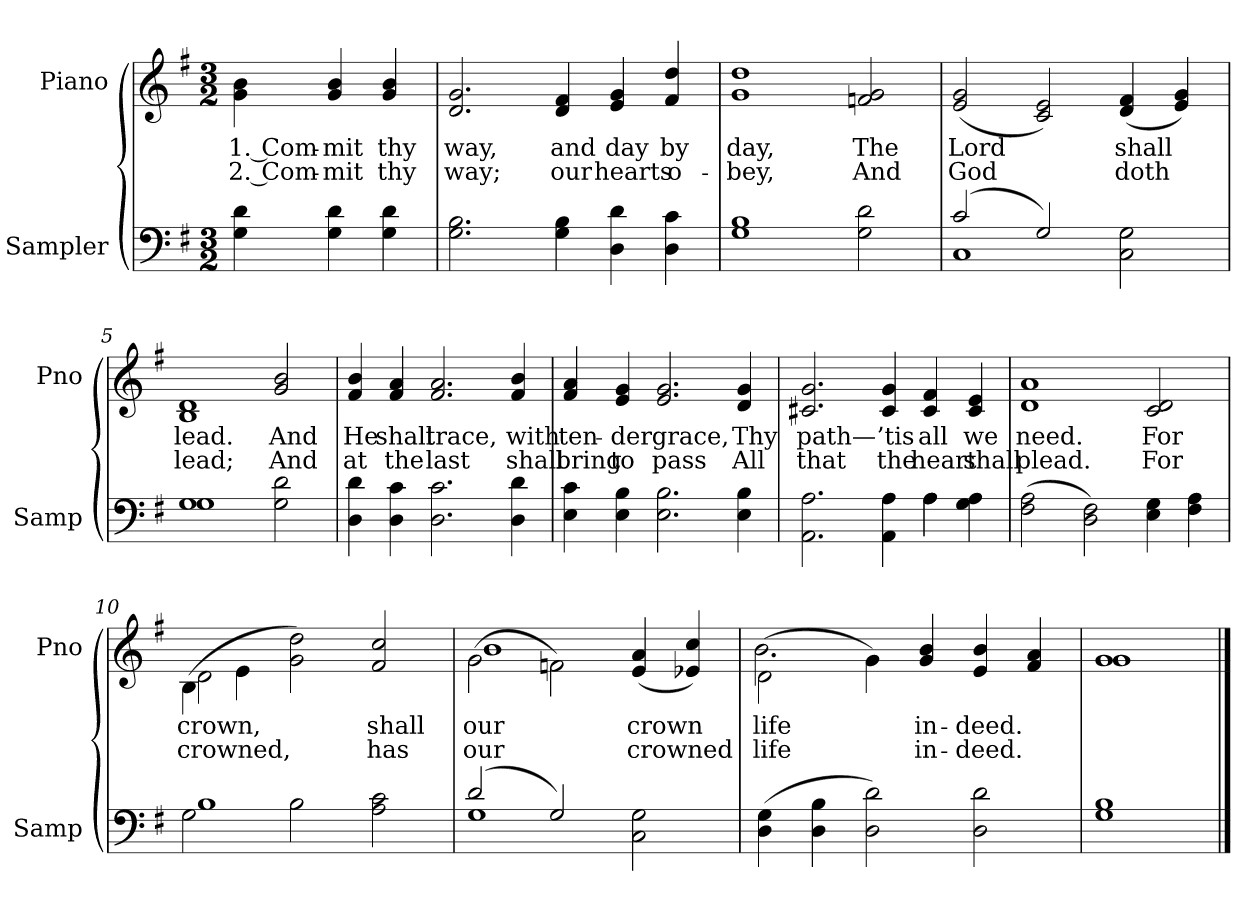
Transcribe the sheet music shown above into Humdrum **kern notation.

**kern	**kern	**text	**text
*part2	*part1	*part1	*part1
*staff2	*staff1	*staff1	*staff1
*I"Sampler	*I"Piano	*	*
*I'Samp	*I'Pno	*	*
*clefF4	*clefG2	*	*
*k[f#]	*k[f#]	*	*
*G:	*G:	*	*
*M3/2	*M3/2	*	*
=1	=1	=1	=1
4G 4d	4g\ 4b\	1. Com-	2. Com-
4G 4d	4g 4b	-mit	-mit
4G 4d	4g 4b	thy	thy
=2	=2	=2	=2
2.G 2.B	2.d 2.g	way,	way;
4G 4B	4d 4f#	and	our
4D 4d	4e 4g	day	hearts
4D 4c	4f# 4dd	by	o-
=3	=3	=3	=3
1G 1B	1g 1dd	day,	-bey,
2G 2d	2fn 2g	The	And
=4	=4	=4	=4
*^	*	*	*
(2c/	1C	(2e 2g	Lord	God
2G/)	.	2c 2e)	.	.
2C 2G	2ryy	(4d 4f#	shall	doth
.	.	4e 4g)	.	.
=5	=5	=5	=5	=5
1G\	1G	1B 1d	lead.	lead;
2G 2d	2ryy	2g 2b	And	And
*v	*v	*	*	*
=6	=6	=6	=6
4D 4d	4f# 4b	He	at
4D 4c	4f# 4a	shall	the
2.D 2.c	2.f# 2.a	trace,	last
4D 4d	4f# 4b	with	shall
=7	=7	=7	=7
4E 4c	4f# 4a	ten-	bring
4E 4B	4e 4g	-der	to
2.E 2.B	2.e 2.g	grace,	pass
4E 4B	4d 4g	Thy	All
=8	=8	=8	=8
*^	*	*	*
2.AA 2.A	1ryy	2.c#X 2.g	path—	that
4AA 4A	.	4c# 4g	’tis	the
4A\	4A	4c# 4f#	all	heart
4G 4A	4ryy	4c# 4e	we	shall
*v	*v	*	*	*
=9	=9	=9	=9
(2F# 2A	1d 1a	need.	plead.
2D 2F#)	.	.	.
4E 4G	2c 2d	For	For
4F# 4A	.	.	.
=10	=10	=10	=10
*^	*^	*	*
2G\	1B	(4B\	2d	crown,	crowned,
.	.	4e\	.	.	.
2B\	.	2g 2dd)	1ryy	.	.
2A 2c	2ryy	2f# 2cc	.	shall	has
=11	=11	=11	=11	=11	=11
(2d/	1G	(2g\	1b	our	our
2G/)	.	2fn\)	.	.	.
2C 2G	2ryy	(4e 4a	2ryy	crown	crowned
.	.	4e-X 4cc)	.	.	.
*v	*v	*	*	*	*
=12	=12	=12	=12	=12
(4D 4G	(2d\	2.b	life	life
4D 4B	.	.	.	.
2D 2d)	4g\)	.	.	.
.	4g 4b	2.ryy	in-	in-
2D 2d	4e 4b	.	-deed.	-deed.
.	4f# 4a	.	.	.
=13	=13	=13	=13	=13
1G 1B	1g/	1g	.	.
*	*v	*v	*	*
==	==	==	==
*-	*-	*-	*-
